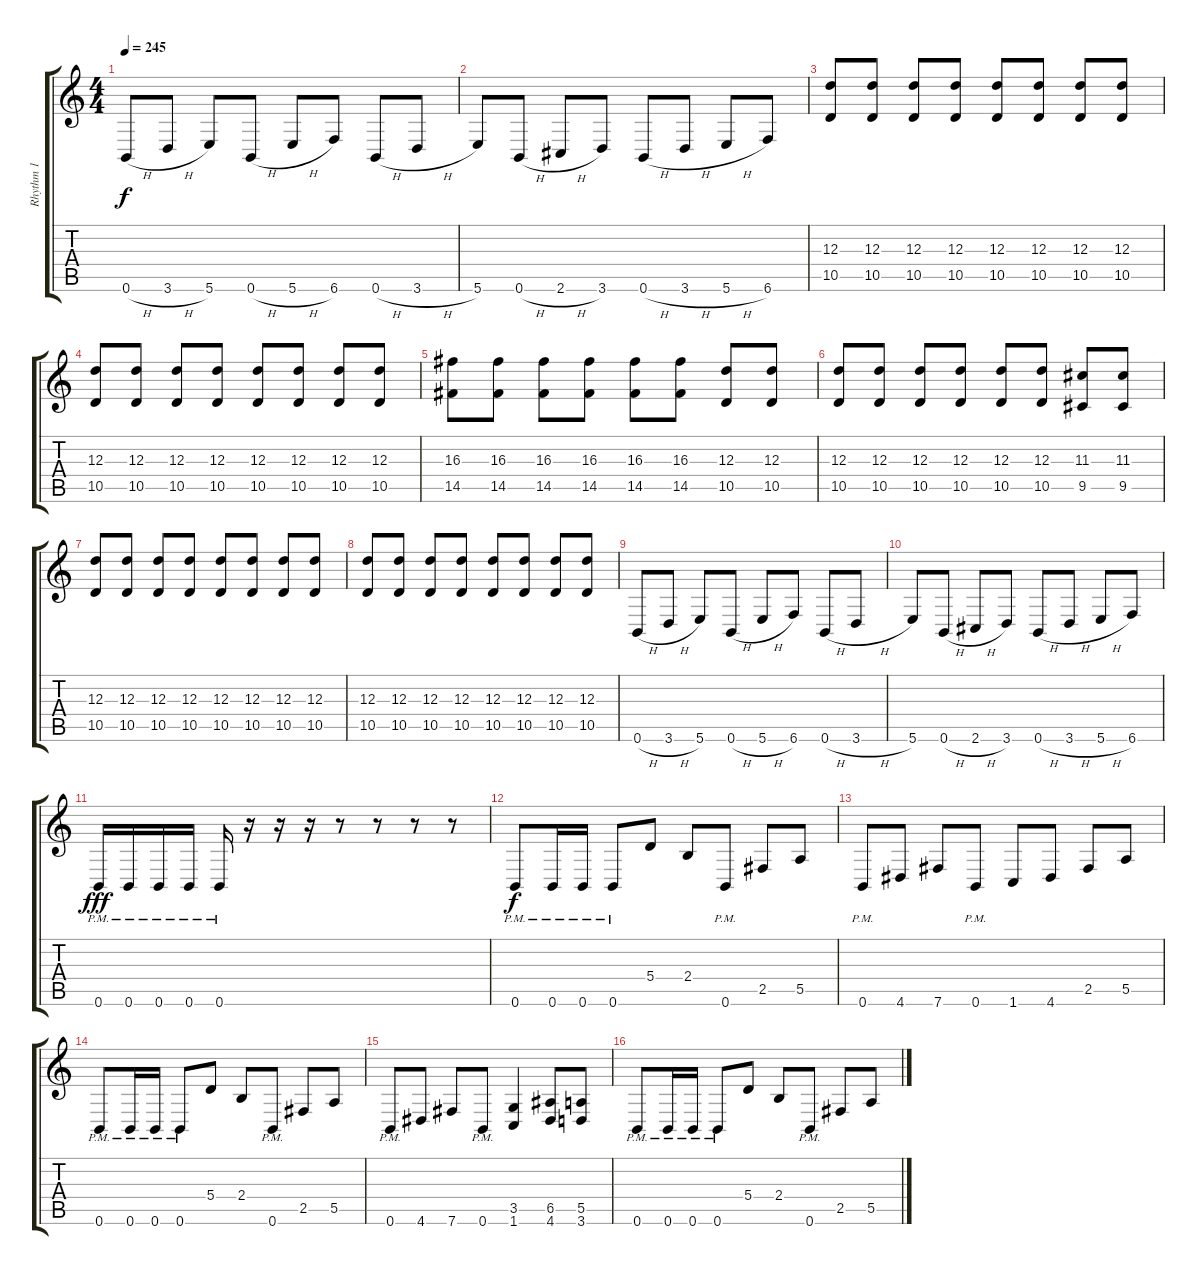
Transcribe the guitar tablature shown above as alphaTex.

\track ("Rhythm 1" "Rhythm 1") {instrument distortionguitar}
\staff {score tabs}
\tuning (B3 Gb3 D3 A2 E2 B1) {hide}
\ts (4 4)
\tempo 245
\clef g2
\ks c
0.6{h}.8{dy f} 3.6{h}.8 5.6.8 0.6{h}.8 5.6{h}.8 6.6.8 0.6{h}.8 3.6{h}.8 |
5.6.8 0.6{h}.8 2.6{h}.8 3.6.8 0.6{h}.8 3.6{h}.8 5.6{h}.8 6.6.8 |
(12.3 10.5).8 (12.3 10.5).8 (12.3 10.5).8 (12.3 10.5).8 (12.3 10.5).8 (12.3 10.5).8 (12.3 10.5).8 (12.3 10.5).8 |
(12.3 10.5).8 (12.3 10.5).8 (12.3 10.5).8 (12.3 10.5).8 (12.3 10.5).8 (12.3 10.5).8 (12.3 10.5).8 (12.3 10.5).8 |
(16.3 14.5).8 (16.3 14.5).8 (16.3 14.5).8 (16.3 14.5).8 (16.3 14.5).8 (16.3 14.5).8 (12.3 10.5).8 (12.3 10.5).8 |
(12.3 10.5).8 (12.3 10.5).8 (12.3 10.5).8 (12.3 10.5).8 (12.3 10.5).8 (12.3 10.5).8 (11.3 9.5).8 (11.3 9.5).8 |
(12.3 10.5).8 (12.3 10.5).8 (12.3 10.5).8 (12.3 10.5).8 (12.3 10.5).8 (12.3 10.5).8 (12.3 10.5).8 (12.3 10.5).8 |
(12.3 10.5).8 (12.3 10.5).8 (12.3 10.5).8 (12.3 10.5).8 (12.3 10.5).8 (12.3 10.5).8 (12.3 10.5).8 (12.3 10.5).8 |
0.6{h}.8 3.6{h}.8 5.6.8 0.6{h}.8 5.6{h}.8 6.6.8 0.6{h}.8 3.6{h}.8 |
5.6.8 0.6{h}.8 2.6{h}.8 3.6.8 0.6{h}.8 3.6{h}.8 5.6{h}.8 6.6.8 |
0.6{pm}.16{dy fff} 0.6{pm}.16 0.6{pm}.16 0.6{pm}.16 0.6{pm}.16 r.16 r.16 r.16 r.8 r.8 r.8 r.8 |
0.6{pm}.8{dy f instrument distortionguitar} 0.6{pm}.16 0.6{pm}.16 0.6{pm}.8 5.4.8 2.4.8 0.6{pm}.8 2.5.8 5.5.8 |
0.6{pm}.8 4.6.8 7.6.8 0.6{pm}.8 1.6.8 4.6.8 2.5.8 5.5.8 |
0.6{pm}.8 0.6{pm}.16 0.6{pm}.16 0.6{pm}.8 5.4.8 2.4.8 0.6{pm}.8 2.5.8 5.5.8 |
0.6{pm}.8 4.6.8 7.6.8 0.6{pm}.8 (3.5 1.6).4 (6.5 4.6).8 (5.5 3.6).8 |
0.6{pm}.8 0.6{pm}.16 0.6{pm}.16 0.6{pm}.8 5.4.8 2.4.8 0.6{pm}.8 2.5.8 5.5.8
